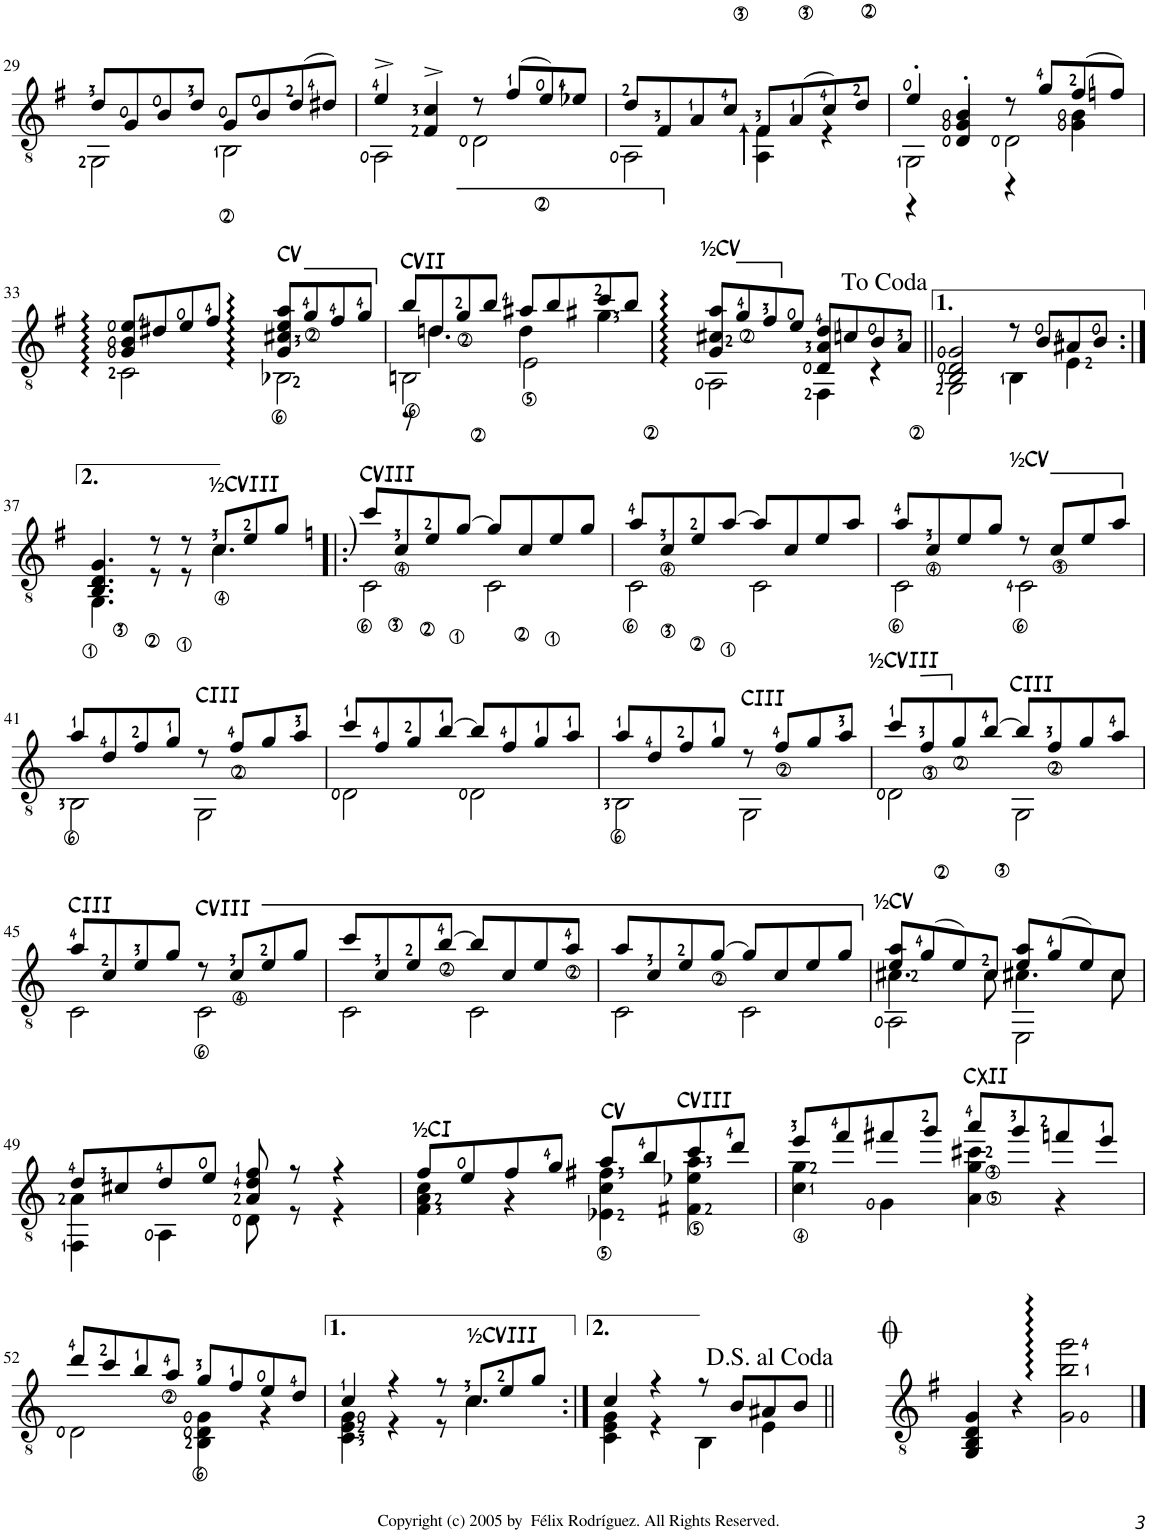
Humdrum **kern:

**kern
*part1
*staff1
*I"Classical Guitar
*I'Guit.
!!LO:PB:g=z
*clefGv2
*k[f#]
*M2/2
*met(c|)
=29
*^
8d/L	2GG\
8G/	.
8B/	.
8d/J	.
8G/L	2BB\
8B/	.
(8d/	.
8d#X/J)	.
=30	=30
4e^/	2AA\
4F#/^ 4c/^	.
8r	2D\
(8f#/L	.
8e/)	.
8e-X/J	.
=31	=31
8d/L	2AA\
8F#/	.
8A/	.
8c/J	.
8F#/L	4AA\ 4F#\
(8A/	.
8c/)	4r
8d/J	.
=32	=32
*	*^
4e'/	2GG\	4r
4B'/	.	4D/ 4G/
8r	2D\	4r
8g/L	.	.
(8f#/	.	4G\ 4B\
8fn/J)	.	.
*	*v	*v
!!LO:LB:g=z
=33	=33
8G/ 8B/ 8e/L	2C\
8d#X/	.
8e/	.
8f#/J	.
!LO:TX:a:t=CV	!
8G/ 8c#X/ 8e/ 8a/L	2BB-X\
8g/	.
8f#/	.
8g/J	.
=34	=34
*	*^
!LO:TX:a:t=CVII	!	!
8b/L	2BBn\	8r
8dn/	.	4.d\
8g/	.	.
8b/J	.	.
8a#X/L	2E\	4d\
8b/	.	.
8cc/	.	4g#X\
8b/J	.	.
*	*v	*v
=35	=35
!LO:TX:a:t=½CV	!
8G/ 8c#X/ 8a/L	2AA\
8g/	.
8f#/	.
8e/J	.
8D/ 8A/ 8d/L	4FF#\
8cn/	.
8B/	4r
8A/J	.
=36||	=36||
2BB/ 2D/ 2G/	2GG\
8r	4BB\
8B/L	.
8A#X/	4E\
8B/J	.
!!LO:LB:g=z	!!
=37:|!	=37:|!
4.BB/ 4.D/ 4.G/	4.GG\
8r	8r
8r	8r
!LO:TX:a:t=½CVIII	!
8c/L	4.c<\
8e/	.
8g/J	.
=38!|:	=38!|:
*k[]	*
!LO:TX:a:t=CVIII	!
8cc/L	2C\
8c/	.
8e/	.
[8g/J	.
8g/L]	2C\
8c/	.
8e/	.
8g/J	.
=39	=39
8a/L	2C\
8c/	.
8e/	.
[8a/J	.
8a/L]	2C\
8c/	.
8e/	.
8a/J	.
=40	=40
8a/L	2C\
8c/	.
8e/	.
8g/J	.
!LO:TX:a:t=½CV	!
8r	2C\
8c/L	.
8e/	.
8a/J	.
!!LO:LB:g=z	!!
=41	=41
8a/L	2BB\
8d/	.
8f/	.
8g/J	.
!LO:TX:a:t=CIII	!
8r	2GG\
8f/L	.
8g/	.
8a/J	.
=42	=42
8cc/L	2D\
8f/	.
8g/	.
[8b/J	.
8b/L]	2D\
8f/	.
8g/	.
8a/J	.
=43	=43
8a/L	2BB\
8d/	.
8f/	.
8g/J	.
!LO:TX:a:t=CIII	!
8r	2GG\
8f/L	.
8g/	.
8a/J	.
=44	=44
!LO:TX:a:t=½CVIII	!
8cc/L	2D\
8f/	.
8g/	.
[8b/J	.
!LO:TX:a:t=CIII	!
8b/L]	2GG\
8f/	.
8g/	.
8a/J	.
!!LO:LB:g=z	!!
=45	=45
!LO:TX:a:t=CIII	!
8a/L	2C\
8c/	.
8e/	.
8g/J	.
!LO:TX:a:t=CVIII	!
8r	2C\
8c/L	.
8e/	.
8g/J	.
=46	=46
8cc/L	2C\
8c/	.
8e/	.
[8b/J	.
8b/L]	2C\
8c/	.
8e/	.
8a/J	.
=47	=47
8a/L	2C\
8c/	.
8e/	.
[8g/J	.
8g/L]	2C\
8c/	.
8e/	.
8g/J	.
=48	=48
*	*^
!LO:TX:a:t=½CV	!	!
8e/ 8a/L	2AA\	4.c#X\
(8g/	.	.
8e/)	.	.
8c#/J	.	8c#\
8e/ 8a/L	2EE\	4.c#X\
(8g/	.	.
8e/)	.	.
8c#/J	.	8c#\
*	*v	*v
!!LO:LB:g=z
=49	=49
8d/L	4FF\ 4A\
8c#X/	.
8d/	4AA\
8e/J	.
8A/ 8d/ 8f/	8D\
8r	8r
4r	4r
=50	=50
!LO:TX:a:t=½CI	!
8f/L	4F\ 4A\ 4c\
8e/	.
8f/	4r
8g/J	.
!LO:TX:a:t=CV	!
8a/L	4E-X\ 4c\ 4f#X\
8b/	.
!LO:TX:a:t=CVIII	!
8cc/	4F#X\< 4e-X\< 4a\<
8dd/J	.
=51	=51
8ee/L	4c\< 4g\<
8ff/	.
8ff#X/	4G\
8gg/J	.
!LO:TX:a:t=CXII	!
8aa/L	4A\ 4g\ 4cc#X\
8gg/	.
8ffn/	4r
8ee/J	.
!!LO:LB:g=z	!!
=52	=52
8dd/L	2D\
8cc/	.
8b/	.
8a/J	.
8g/L	4BB\ 4D\ 4G\
8f/	.
8e/	4r
8d/J	.
=53	=53
4c/	4C\ 4E\ 4G\
4r	4r
8r	8r
!LO:TX:a:t=½CVIII	!
8c/L	4.c\
8e/	.
8g/J	.
=54:|!	=54:|!
4c/	4C\ 4E\ 4G\
4r	4r
8r	4BB\
8B/L	.
8A#X/	4E\
8B/J	.
*v	*v
=55||
*k[f#]
4GG/ 4BB/ 4D/ 4G/
4r
2G\ 2b\ 2gg\
==
*-
